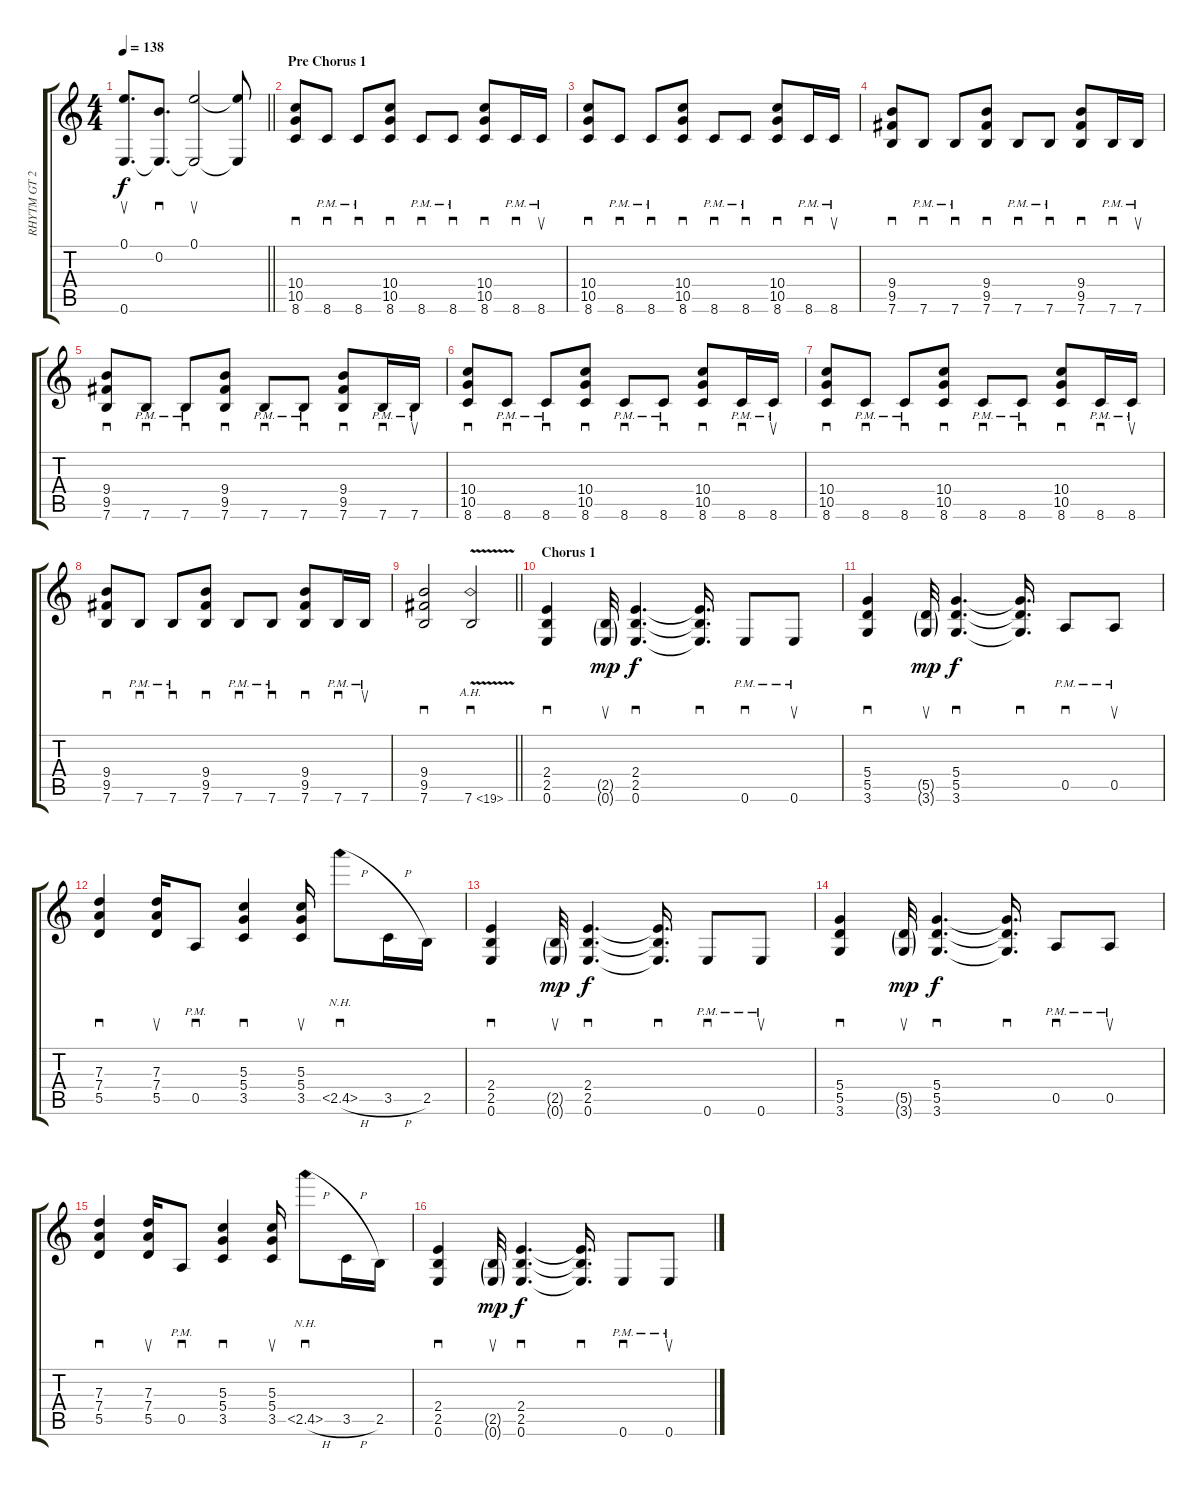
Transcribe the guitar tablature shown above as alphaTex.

\track ("RHYTM GT 2" "RHYTM GT 2") {instrument overdrivenguitar}
\staff {score tabs}
\tuning (E4 B3 G3 D3 A2 E2) {hide}
\ts (4 4)
\tempo 138
\clef g2
\barLineRight lightlight
\ks c
(0.1 0.6{t}).8{d su dy f} (0.2 0.6{t}).8{d sd} (0.1 0.6{t}).2{su} (0.1{t} 0.6{t}).8 |
\section ("" "Pre Chorus 1")
(10.4 10.5 8.6).8{sd volume 6 balance 16 instrument overdrivenguitar} 8.6{pm}.8{sd} 8.6{pm}.8{sd} (10.4 10.5 8.6).8{sd} 8.6{pm}.8{sd} 8.6{pm}.8{sd} (10.4 10.5 8.6).8{sd} 8.6{pm}.16{sd} 8.6{pm}.16{su} |
(10.4 10.5 8.6).8{sd} 8.6{pm}.8{sd} 8.6{pm}.8{sd} (10.4 10.5 8.6).8{sd} 8.6{pm}.8{sd} 8.6{pm}.8{sd} (10.4 10.5 8.6).8{sd} 8.6{pm}.16{sd} 8.6{pm}.16{su} |
(9.4 9.5 7.6).8{sd} 7.6{pm}.8{sd} 7.6{pm}.8{sd} (9.4 9.5 7.6).8{sd} 7.6{pm}.8{sd} 7.6{pm}.8{sd} (9.4 9.5 7.6).8{sd} 7.6{pm}.16{sd} 7.6{pm}.16{su} |
(9.4 9.5 7.6).8{sd} 7.6{pm}.8{sd} 7.6{pm}.8{sd} (9.4 9.5 7.6).8{sd} 7.6{pm}.8{sd} 7.6{pm}.8{sd} (9.4 9.5 7.6).8{sd} 7.6{pm}.16{sd} 7.6{pm}.16{su} |
(10.4 10.5 8.6).8{sd} 8.6{pm}.8{sd} 8.6{pm}.8{sd} (10.4 10.5 8.6).8{sd} 8.6{pm}.8{sd} 8.6{pm}.8{sd} (10.4 10.5 8.6).8{sd} 8.6{pm}.16{sd} 8.6{pm}.16{su} |
(10.4 10.5 8.6).8{sd} 8.6{pm}.8{sd} 8.6{pm}.8{sd} (10.4 10.5 8.6).8{sd} 8.6{pm}.8{sd} 8.6{pm}.8{sd} (10.4 10.5 8.6).8{sd} 8.6{pm}.16{sd} 8.6{pm}.16{su} |
(9.4 9.5 7.6).8{sd} 7.6{pm}.8{sd} 7.6{pm}.8{sd} (9.4 9.5 7.6).8{sd} 7.6{pm}.8{sd} 7.6{pm}.8{sd} (9.4 9.5 7.6).8{sd} 7.6{pm}.16{sd} 7.6{pm}.16{su} |
\barLineRight lightlight
(9.4 9.5 7.6).2{sd} 7.6{ah 12 v}.2{sd} |
\section ("" "Chorus 1")
(2.4 2.5 0.6).4{sd} (2.5{g} 0.6{g}).32{su dy mp} (2.4 2.5 0.6).4{d sd dy f} (2.4{t} 2.5{t} 0.6{t}).16{d sd} 0.6{pm}.8{sd} 0.6{pm}.8{su} |
(5.4 5.5 3.6).4{sd} (5.5{g} 3.6{g}).32{su dy mp} (5.4 5.5 3.6).4{d sd dy f} (5.4{t} 5.5{t} 3.6{t}).16{d sd} 0.5{pm}.8{sd} 0.5{pm}.8{su} |
(7.3 7.4 5.5).4{sd} (7.3 7.4 5.5).16{su} 0.5{pm}.8{sd} (5.3 5.4 3.5).4{sd} (5.3 5.4 3.5).16{su} 2.5{nh h}.8{sd} 3.5{h}.16 2.5.16 |
(2.4 2.5 0.6).4{sd} (2.5{g} 0.6{g}).32{su dy mp} (2.4 2.5 0.6).4{d sd dy f} (2.4{t} 2.5{t} 0.6{t}).16{d sd} 0.6{pm}.8{sd} 0.6{pm}.8{su} |
(5.4 5.5 3.6).4{sd} (5.5{g} 3.6{g}).32{su dy mp} (5.4 5.5 3.6).4{d sd dy f} (5.4{t} 5.5{t} 3.6{t}).16{d sd} 0.5{pm}.8{sd} 0.5{pm}.8{su} |
(7.3 7.4 5.5).4{sd} (7.3 7.4 5.5).16{su} 0.5{pm}.8{sd} (5.3 5.4 3.5).4{sd} (5.3 5.4 3.5).16{su} 2.5{nh h}.8{sd} 3.5{h}.16 2.5.16 |
(2.4 2.5 0.6).4{sd} (2.5{g} 0.6{g}).32{su dy mp} (2.4 2.5 0.6).4{d sd dy f} (2.4{t} 2.5{t} 0.6{t}).16{d sd} 0.6{pm}.8{sd} 0.6{pm}.8{su}
